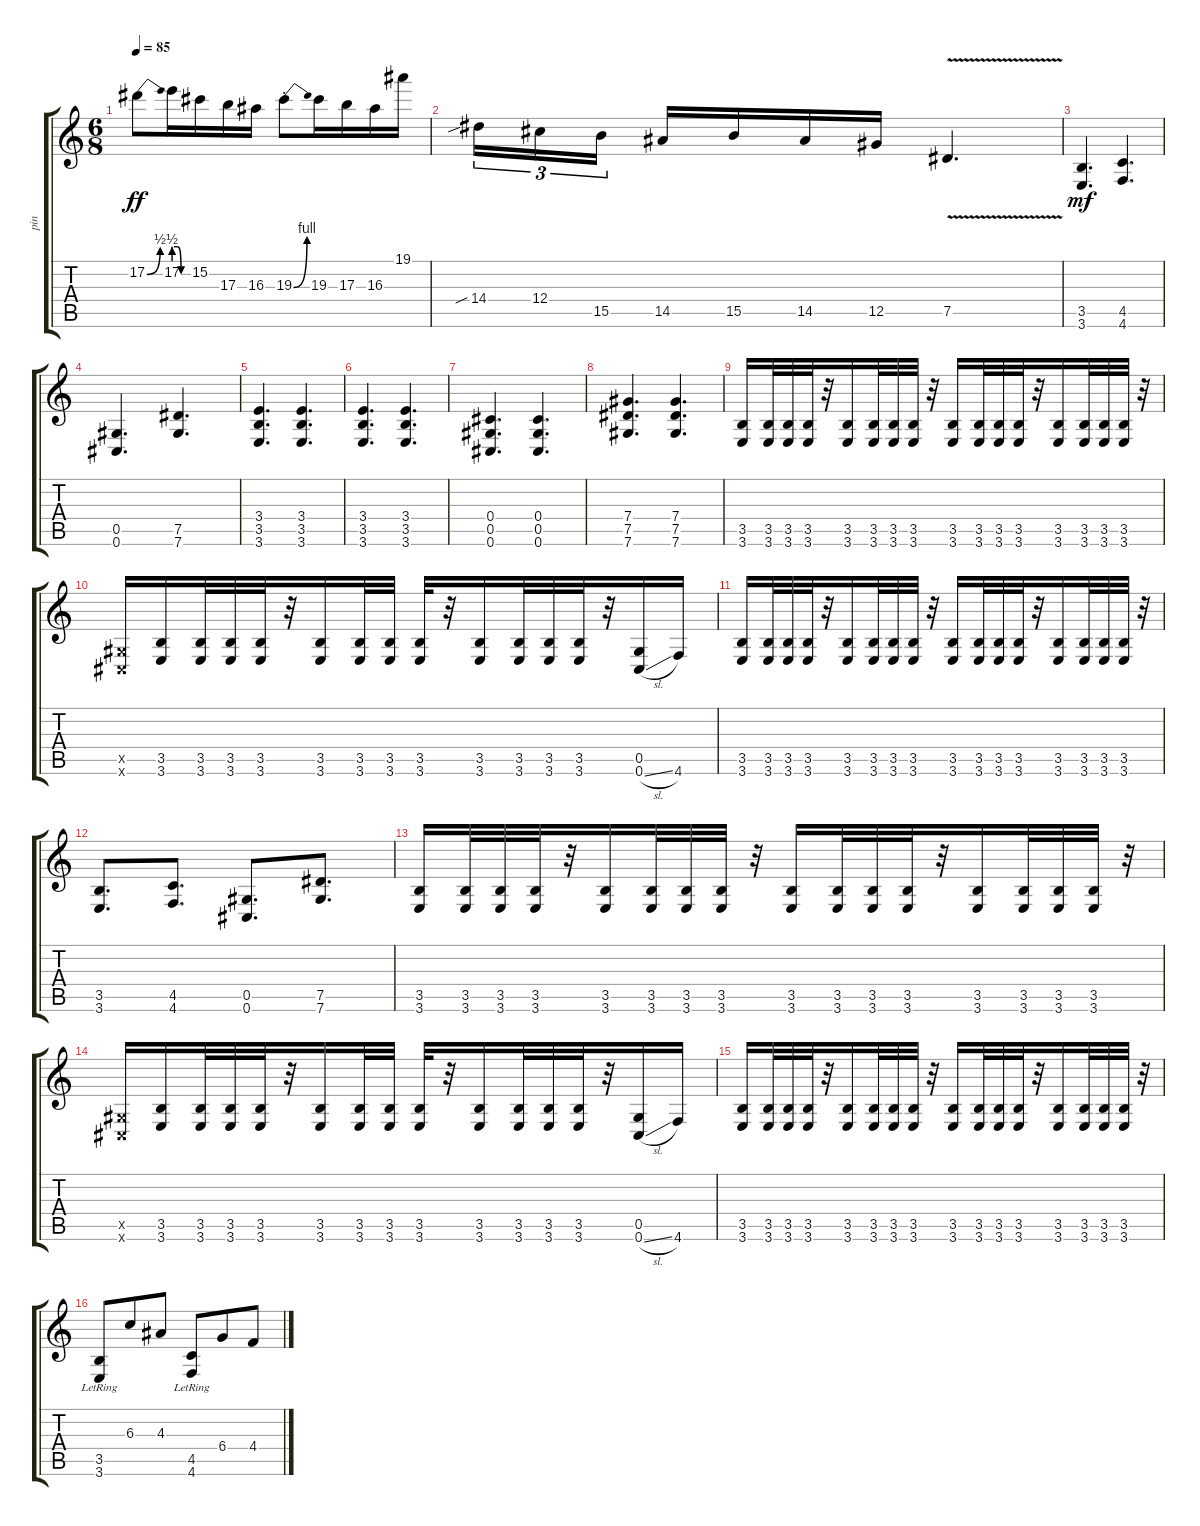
\track ("pin" "pin") {instrument distortionguitar}
\staff {score tabs}
\tuning (Eb4 Bb3 Gb3 Db3 Ab2 Db2) {hide}
\ts (6 8)
\tempo 85
\clef g2
\ks c
17.2{be (bend 0 0 60 2)}.8{dy ff} 17.2{be (custom 0 2 15 2 30 0 60 0)}.16 15.2.16 17.3.16 16.3.16 19.3{be (bend 0 0 60 4) st}.8 19.3.16 17.3.16 16.3.16 19.1.16 |
14.4{sib}.16{tu (3 2)} 12.4.16{tu (3 2)} 15.5.16{tu (3 2) beam splitsecondary} 14.5.16 15.5.16 14.5.16 12.5.16 7.5{v}.4{d} |
(3.5 3.6).4{d dy mf balance 16} (4.5 4.6).4{d} |
(0.5 0.6).4{d} (7.5 7.6).4{d} |
(3.4 3.5 3.6).4{d} (3.4 3.5 3.6).4{d} |
(3.4 3.5 3.6).4{d} (3.4 3.5 3.6).4{d} |
(0.4 0.5 0.6).4{d} (0.4 0.5 0.6).4{d} |
(7.4 7.5 7.6).4{d} (7.4 7.5 7.6).4{d} |
(3.5 3.6).16 (3.5 3.6).32 (3.5 3.6).32 (3.5 3.6).32 r.32 (3.5 3.6).16 (3.5 3.6).32 (3.5 3.6).32 (3.5 3.6).32 r.32 (3.5 3.6).16 (3.5 3.6).32 (3.5 3.6).32 (3.5 3.6).32 r.32 (3.5 3.6).16 (3.5 3.6).32 (3.5 3.6).32 (3.5 3.6).32 r.32 |
(0.5{x} 0.6{x}).16 (3.5 3.6).16 (3.5 3.6).32 (3.5 3.6).32 (3.5 3.6).32 r.32 (3.5 3.6).16 (3.5 3.6).32 (3.5 3.6).32 (3.5 3.6).32 r.32 (3.5 3.6).16 (3.5 3.6).32 (3.5 3.6).32 (3.5 3.6).32 r.32 (0.5 0.6{sl}).16 4.6.16 |
(3.5 3.6).16 (3.5 3.6).32 (3.5 3.6).32 (3.5 3.6).32 r.32 (3.5 3.6).16 (3.5 3.6).32 (3.5 3.6).32 (3.5 3.6).32 r.32 (3.5 3.6).16 (3.5 3.6).32 (3.5 3.6).32 (3.5 3.6).32 r.32 (3.5 3.6).16 (3.5 3.6).32 (3.5 3.6).32 (3.5 3.6).32 r.32 |
(3.5 3.6).8{d} (4.5 4.6).8{d} (0.5 0.6).8{d} (7.5 7.6).8{d} |
(3.5 3.6).16 (3.5 3.6).32 (3.5 3.6).32 (3.5 3.6).32 r.32 (3.5 3.6).16 (3.5 3.6).32 (3.5 3.6).32 (3.5 3.6).32 r.32 (3.5 3.6).16 (3.5 3.6).32 (3.5 3.6).32 (3.5 3.6).32 r.32 (3.5 3.6).16 (3.5 3.6).32 (3.5 3.6).32 (3.5 3.6).32 r.32 |
(0.5{x} 0.6{x}).16 (3.5 3.6).16 (3.5 3.6).32 (3.5 3.6).32 (3.5 3.6).32 r.32 (3.5 3.6).16 (3.5 3.6).32 (3.5 3.6).32 (3.5 3.6).32 r.32 (3.5 3.6).16 (3.5 3.6).32 (3.5 3.6).32 (3.5 3.6).32 r.32 (0.5 0.6{sl}).16 4.6.16 |
(3.5 3.6).16 (3.5 3.6).32 (3.5 3.6).32 (3.5 3.6).32 r.32 (3.5 3.6).16 (3.5 3.6).32 (3.5 3.6).32 (3.5 3.6).32 r.32 (3.5 3.6).16 (3.5 3.6).32 (3.5 3.6).32 (3.5 3.6).32 r.32 (3.5 3.6).16 (3.5 3.6).32 (3.5 3.6).32 (3.5 3.6).32 r.32 |
(3.5{lr} 3.6{lr}).8 6.3.8 4.3.8 (4.5{lr} 4.6{lr}).8 6.4.8 4.4.8
